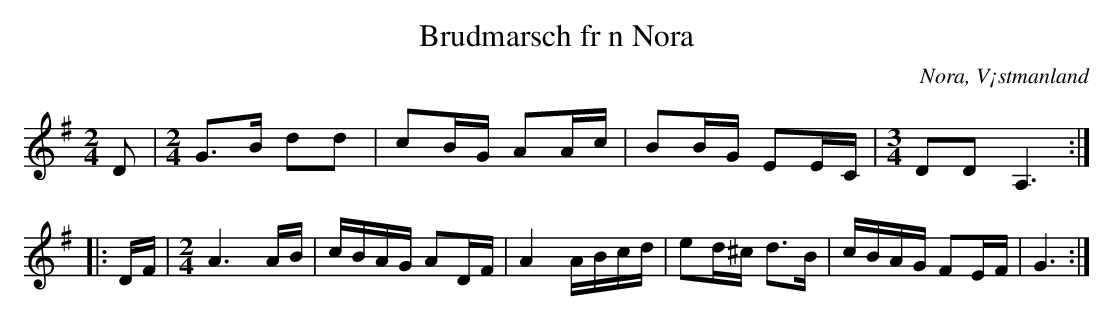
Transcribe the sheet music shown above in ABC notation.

X:1
T:Brudmarsch fr n Nora
O:Nora, V¡stmanland
M:2/4
L:1/16
K:G
D2 | [M:2/4] G3B d2d2 | c2BG A2Ac | B2BG E2EC | [M:3/4] D2D2 A,6 :|
|: DF |[M:2/4] A6 AB | cBAG A2DF | A4 ABcd | e2d^c d3B | cBAG F2EF | G6 :|
